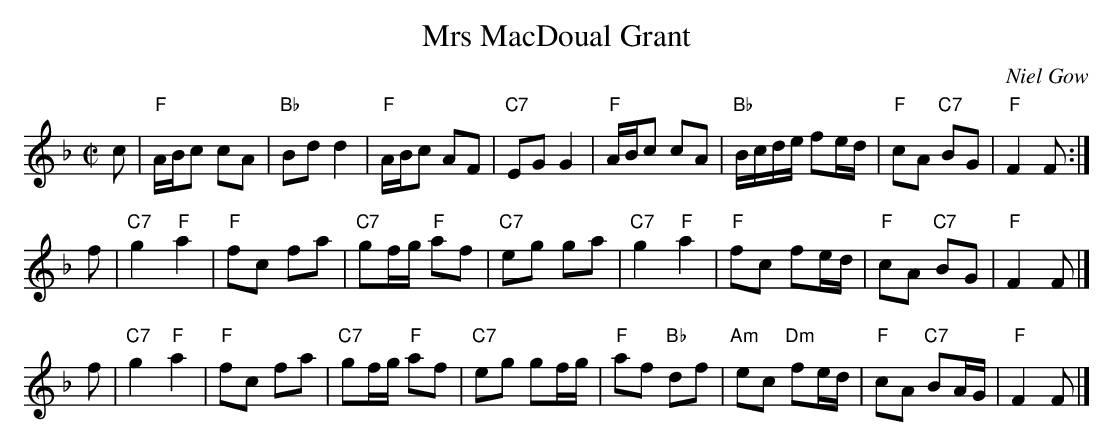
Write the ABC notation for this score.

X:1
T: Mrs MacDoual Grant
C: Niel Gow
M: C|
L: 1/16
K: F
c2 \
| "F"ABc2 c2A2 | "Bb"B2d2 d4 | "F"ABc2 A2F2 | "C7"E2G2 G4 \
| "F"ABc2 c2A2 | "Bb"Bcde f2ed | "F"c2A2 "C7"B2G2 | "F"F4 F2 :|
f2 \
| "C7"g4 "F"a4 | "F"f2c2 f2a2 | "C7"g2fg "F"a2f2 | "C7"e2g2 g2a2 \
| "C7"g4 "F"a4 | "F"f2c2 f2ed | "F"c2A2 "C7"B2G2 | "F"F4 F2 |]
f2 \
| "C7"g4 "F"a4 | "F"f2c2 f2a2 | "C7"g2fg "F"a2f2 | "C7"e2g2 g2fg \
| "F"a2f2 "Bb"d2f2 | "Am"e2c2 "Dm"f2ed | "F"c2A2 "C7"B2AG | "F"F4 F2 |]
